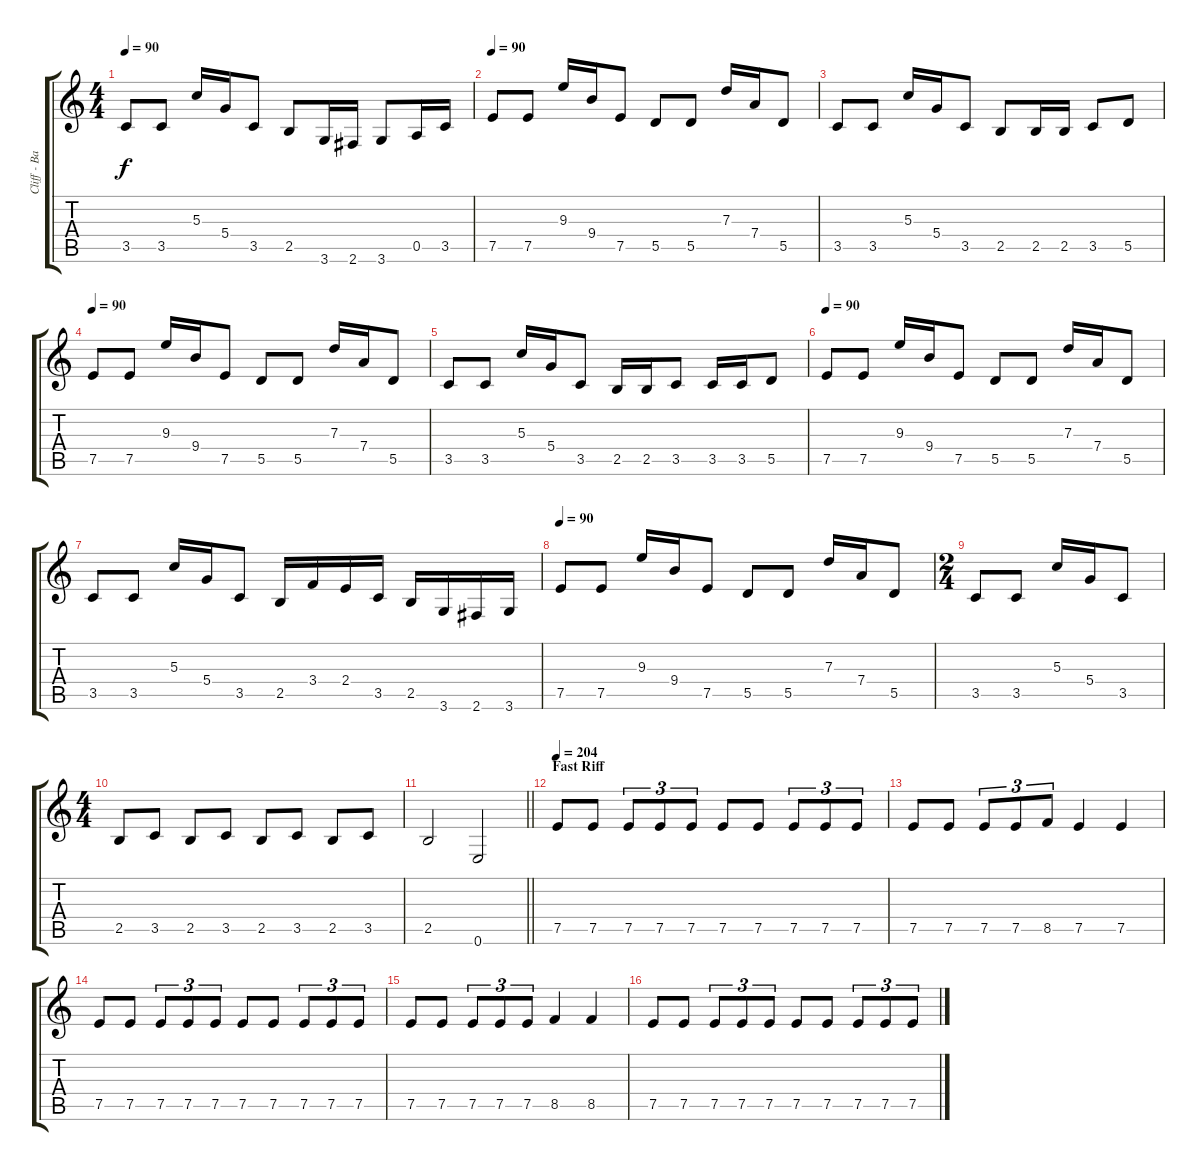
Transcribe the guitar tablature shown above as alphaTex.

\track ("Cliff - Bass" "Cliff - Ba") {solo instrument electricbassfinger}
\staff {score tabs}
\tuning (E4 B3 G3 D3 A2 E2) {hide}
\ts (4 4)
\tempo 90
\clef g2
\ks c
3.5.8{dy f} 3.5.8 5.3.16 5.4.16 3.5.8 2.5.8 3.6.16 2.6.16 3.6.8 0.5.16 3.5.16 |
\tempo 90
7.5.8 7.5.8 9.3.16 9.4.16 7.5.8 5.5.8 5.5.8 7.3.16 7.4.16 5.5.8 |
3.5.8 3.5.8 5.3.16 5.4.16 3.5.8 2.5.8 2.5.16 2.5.16 3.5.8 5.5.8 |
\tempo 90
7.5.8 7.5.8 9.3.16 9.4.16 7.5.8 5.5.8 5.5.8 7.3.16 7.4.16 5.5.8 |
3.5.8 3.5.8 5.3.16 5.4.16 3.5.8 2.5.16 2.5.16 3.5.8 3.5.16 3.5.16 5.5.8 |
\tempo 90
7.5.8 7.5.8 9.3.16 9.4.16 7.5.8 5.5.8 5.5.8 7.3.16 7.4.16 5.5.8 |
3.5.8 3.5.8 5.3.16 5.4.16 3.5.8 2.5.16 3.4.16 2.4.16 3.5.16 2.5.16 3.6.16 2.6.16 3.6.16 |
\tempo 90
7.5.8 7.5.8 9.3.16 9.4.16 7.5.8 5.5.8 5.5.8 7.3.16 7.4.16 5.5.8 |
\ts (2 4)
3.5.8 3.5.8 5.3.16 5.4.16 3.5.8 |
\ts (4 4)
2.5.8 3.5.8 2.5.8 3.5.8 2.5.8 3.5.8 2.5.8 3.5.8 |
\barLineRight lightlight
2.5.2 0.6.2 |
\section ("" "Fast Riff")
\tempo 204
7.5.8 7.5.8 7.5.8{tu (3 2)} 7.5.8{tu (3 2)} 7.5.8{tu (3 2)} 7.5.8 7.5.8 7.5.8{tu (3 2)} 7.5.8{tu (3 2)} 7.5.8{tu (3 2)} |
7.5.8 7.5.8 7.5.8{tu (3 2)} 7.5.8{tu (3 2)} 8.5.8{tu (3 2)} 7.5.4 7.5.4 |
7.5.8 7.5.8 7.5.8{tu (3 2)} 7.5.8{tu (3 2)} 7.5.8{tu (3 2)} 7.5.8 7.5.8 7.5.8{tu (3 2)} 7.5.8{tu (3 2)} 7.5.8{tu (3 2)} |
7.5.8 7.5.8 7.5.8{tu (3 2)} 7.5.8{tu (3 2)} 7.5.8{tu (3 2)} 8.5.4 8.5.4 |
7.5.8 7.5.8 7.5.8{tu (3 2)} 7.5.8{tu (3 2)} 7.5.8{tu (3 2)} 7.5.8 7.5.8 7.5.8{tu (3 2)} 7.5.8{tu (3 2)} 7.5.8{tu (3 2)}
